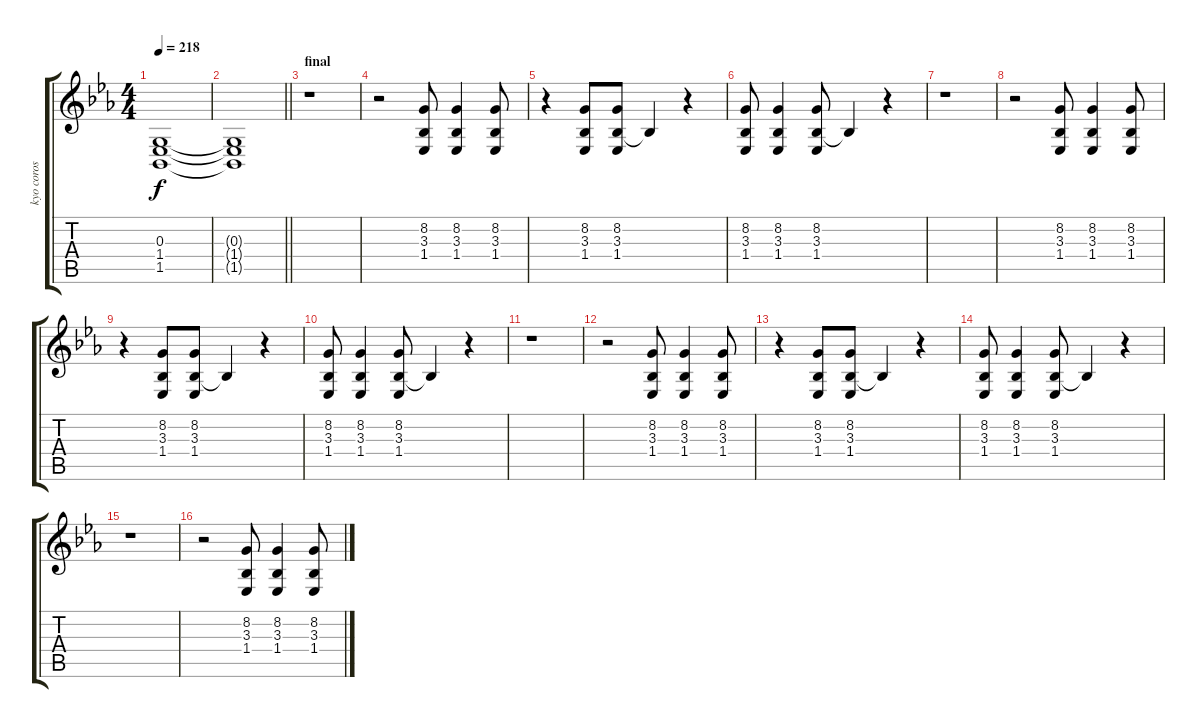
\track ("kyo coros" "kyo coros") {instrument voiceoohs}
\staff {score tabs}
\tuning (E4 B3 G3 D3 A2 E2) {hide}
\ts (4 4)
\tempo 218
\clef g2
\ks eb
(0.3 1.4 1.5).1{dy f} |
\barLineRight lightlight
(0.3{t} 1.4{t} 1.5{t}).1 |
\section ("" "final")
r.1 |
r.2 (8.2 3.3 1.4).8 (8.2 3.3 1.4).4 (8.2 3.3 1.4).8 |
r.4 (8.2 3.3 1.4).8 (8.2 3.3 1.4).8 3.3{t}.4 r.4 |
(8.2 3.3 1.4).8 (8.2 3.3 1.4).4 (8.2 3.3 1.4).8 3.3{t}.4 r.4 |
r.1 |
r.2 (8.2 3.3 1.4).8 (8.2 3.3 1.4).4 (8.2 3.3 1.4).8 |
r.4 (8.2 3.3 1.4).8 (8.2 3.3 1.4).8 3.3{t}.4 r.4 |
(8.2 3.3 1.4).8 (8.2 3.3 1.4).4 (8.2 3.3 1.4).8 3.3{t}.4 r.4 |
r.1 |
r.2 (8.2 3.3 1.4).8 (8.2 3.3 1.4).4 (8.2 3.3 1.4).8 |
r.4 (8.2 3.3 1.4).8 (8.2 3.3 1.4).8 3.3{t}.4 r.4 |
(8.2 3.3 1.4).8 (8.2 3.3 1.4).4 (8.2 3.3 1.4).8 3.3{t}.4 r.4 |
r.1 |
r.2 (8.2 3.3 1.4).8 (8.2 3.3 1.4).4 (8.2 3.3 1.4).8
